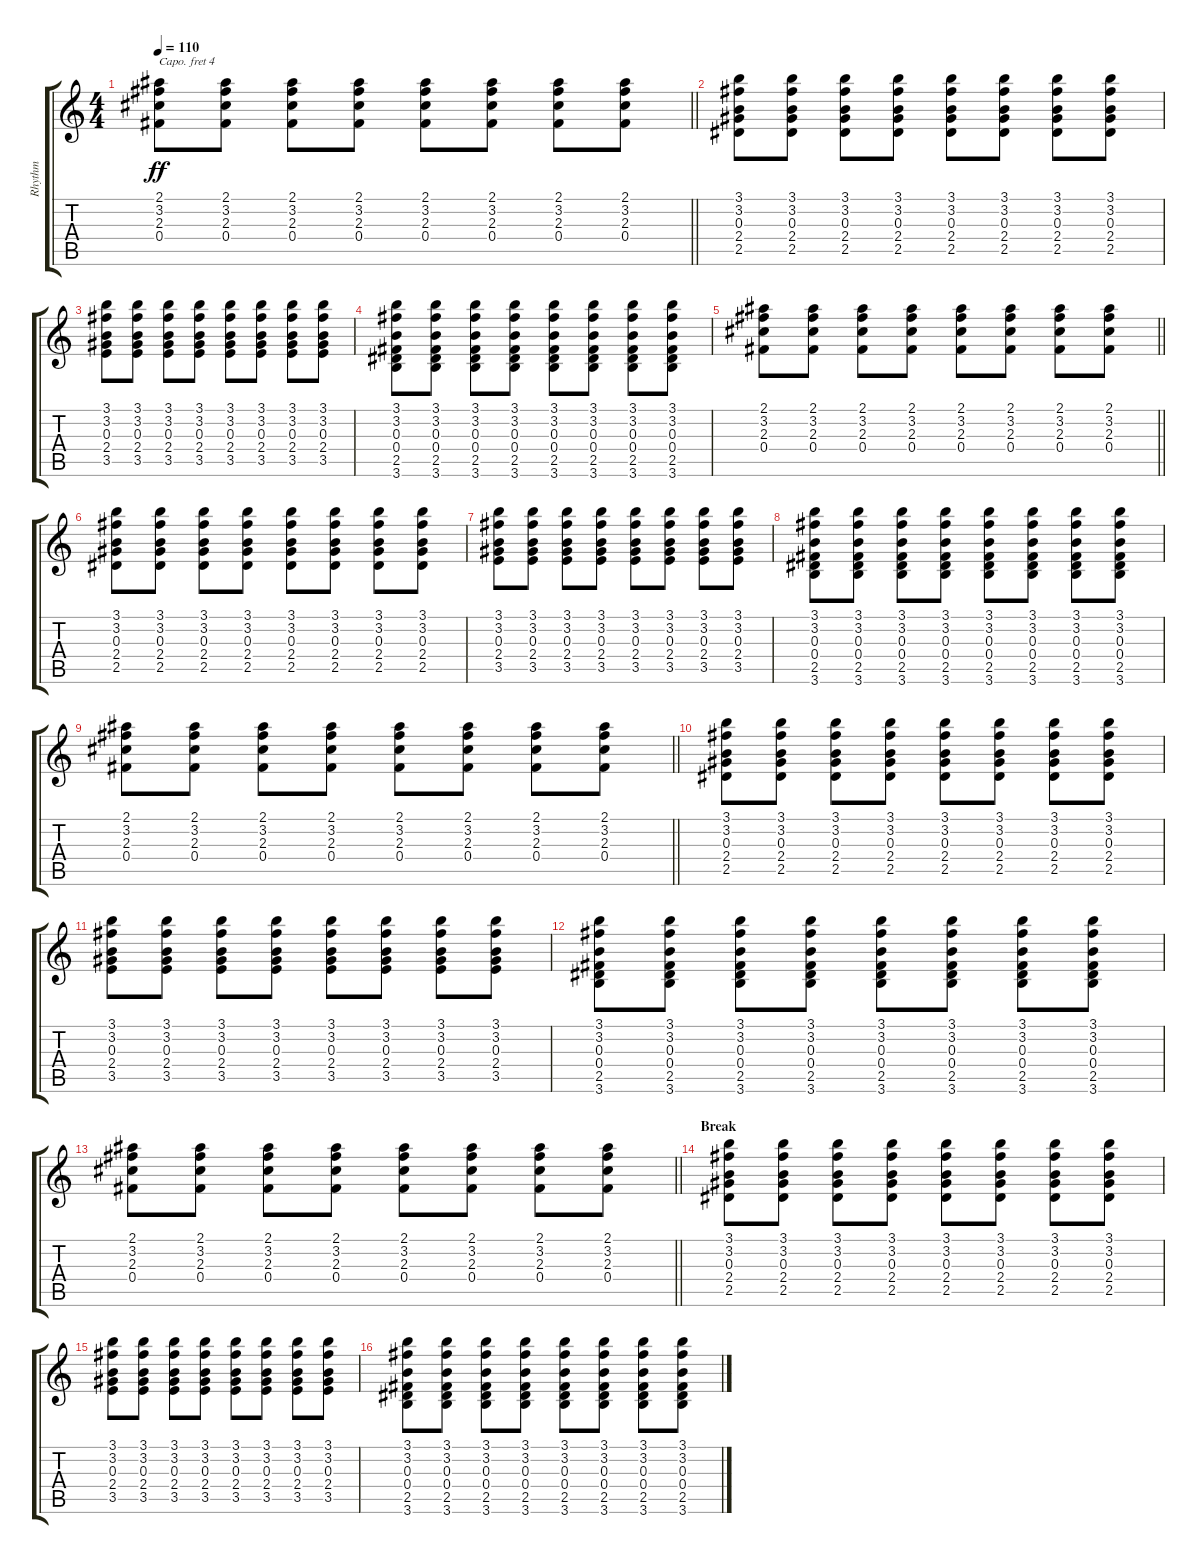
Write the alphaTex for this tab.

\track ("Rhythm" "Rhythm") {instrument acousticguitarsteel}
\staff {score tabs}
\capo 4
\tuning (E4 B3 G3 D3 A2 E2) {hide}
\ts (4 4)
\tempo 110
\clef g2
\barLineRight lightlight
\ks c
(2.1 3.2 2.3 0.4).8{dy ff} (2.1 3.2 2.3 0.4).8 (2.1 3.2 2.3 0.4).8 (2.1 3.2 2.3 0.4).8 (2.1 3.2 2.3 0.4).8 (2.1 3.2 2.3 0.4).8 (2.1 3.2 2.3 0.4).8 (2.1 3.2 2.3 0.4).8 |
(3.1 3.2 0.3 2.4 2.5).8 (3.1 3.2 0.3 2.4 2.5).8 (3.1 3.2 0.3 2.4 2.5).8 (3.1 3.2 0.3 2.4 2.5).8 (3.1 3.2 0.3 2.4 2.5).8 (3.1 3.2 0.3 2.4 2.5).8 (3.1 3.2 0.3 2.4 2.5).8 (3.1 3.2 0.3 2.4 2.5).8 |
(3.1 3.2 0.3 2.4 3.5).8 (3.1 3.2 0.3 2.4 3.5).8 (3.1 3.2 0.3 2.4 3.5).8 (3.1 3.2 0.3 2.4 3.5).8 (3.1 3.2 0.3 2.4 3.5).8 (3.1 3.2 0.3 2.4 3.5).8 (3.1 3.2 0.3 2.4 3.5).8 (3.1 3.2 0.3 2.4 3.5).8 |
(3.1 3.2 0.3 0.4 2.5 3.6).8 (3.1 3.2 0.3 0.4 2.5 3.6).8 (3.1 3.2 0.3 0.4 2.5 3.6).8 (3.1 3.2 0.3 0.4 2.5 3.6).8 (3.1 3.2 0.3 0.4 2.5 3.6).8 (3.1 3.2 0.3 0.4 2.5 3.6).8 (3.1 3.2 0.3 0.4 2.5 3.6).8 (3.1 3.2 0.3 0.4 2.5 3.6).8 |
\barLineRight lightlight
(2.1 3.2 2.3 0.4).8 (2.1 3.2 2.3 0.4).8 (2.1 3.2 2.3 0.4).8 (2.1 3.2 2.3 0.4).8 (2.1 3.2 2.3 0.4).8 (2.1 3.2 2.3 0.4).8 (2.1 3.2 2.3 0.4).8 (2.1 3.2 2.3 0.4).8 |
(3.1 3.2 0.3 2.4 2.5).8 (3.1 3.2 0.3 2.4 2.5).8 (3.1 3.2 0.3 2.4 2.5).8 (3.1 3.2 0.3 2.4 2.5).8 (3.1 3.2 0.3 2.4 2.5).8 (3.1 3.2 0.3 2.4 2.5).8 (3.1 3.2 0.3 2.4 2.5).8 (3.1 3.2 0.3 2.4 2.5).8 |
(3.1 3.2 0.3 2.4 3.5).8 (3.1 3.2 0.3 2.4 3.5).8 (3.1 3.2 0.3 2.4 3.5).8 (3.1 3.2 0.3 2.4 3.5).8 (3.1 3.2 0.3 2.4 3.5).8 (3.1 3.2 0.3 2.4 3.5).8 (3.1 3.2 0.3 2.4 3.5).8 (3.1 3.2 0.3 2.4 3.5).8 |
(3.1 3.2 0.3 0.4 2.5 3.6).8 (3.1 3.2 0.3 0.4 2.5 3.6).8 (3.1 3.2 0.3 0.4 2.5 3.6).8 (3.1 3.2 0.3 0.4 2.5 3.6).8 (3.1 3.2 0.3 0.4 2.5 3.6).8 (3.1 3.2 0.3 0.4 2.5 3.6).8 (3.1 3.2 0.3 0.4 2.5 3.6).8 (3.1 3.2 0.3 0.4 2.5 3.6).8 |
\barLineRight lightlight
(2.1 3.2 2.3 0.4).8 (2.1 3.2 2.3 0.4).8 (2.1 3.2 2.3 0.4).8 (2.1 3.2 2.3 0.4).8 (2.1 3.2 2.3 0.4).8 (2.1 3.2 2.3 0.4).8 (2.1 3.2 2.3 0.4).8 (2.1 3.2 2.3 0.4).8 |
(3.1 3.2 0.3 2.4 2.5).8 (3.1 3.2 0.3 2.4 2.5).8 (3.1 3.2 0.3 2.4 2.5).8 (3.1 3.2 0.3 2.4 2.5).8 (3.1 3.2 0.3 2.4 2.5).8 (3.1 3.2 0.3 2.4 2.5).8 (3.1 3.2 0.3 2.4 2.5).8 (3.1 3.2 0.3 2.4 2.5).8 |
(3.1 3.2 0.3 2.4 3.5).8 (3.1 3.2 0.3 2.4 3.5).8 (3.1 3.2 0.3 2.4 3.5).8 (3.1 3.2 0.3 2.4 3.5).8 (3.1 3.2 0.3 2.4 3.5).8 (3.1 3.2 0.3 2.4 3.5).8 (3.1 3.2 0.3 2.4 3.5).8 (3.1 3.2 0.3 2.4 3.5).8 |
(3.1 3.2 0.3 0.4 2.5 3.6).8 (3.1 3.2 0.3 0.4 2.5 3.6).8 (3.1 3.2 0.3 0.4 2.5 3.6).8 (3.1 3.2 0.3 0.4 2.5 3.6).8 (3.1 3.2 0.3 0.4 2.5 3.6).8 (3.1 3.2 0.3 0.4 2.5 3.6).8 (3.1 3.2 0.3 0.4 2.5 3.6).8 (3.1 3.2 0.3 0.4 2.5 3.6).8 |
\barLineRight lightlight
(2.1 3.2 2.3 0.4).8 (2.1 3.2 2.3 0.4).8 (2.1 3.2 2.3 0.4).8 (2.1 3.2 2.3 0.4).8 (2.1 3.2 2.3 0.4).8 (2.1 3.2 2.3 0.4).8 (2.1 3.2 2.3 0.4).8 (2.1 3.2 2.3 0.4).8 |
\section ("" "Break")
(3.1 3.2 0.3 2.4 2.5).8 (3.1 3.2 0.3 2.4 2.5).8 (3.1 3.2 0.3 2.4 2.5).8 (3.1 3.2 0.3 2.4 2.5).8 (3.1 3.2 0.3 2.4 2.5).8 (3.1 3.2 0.3 2.4 2.5).8 (3.1 3.2 0.3 2.4 2.5).8 (3.1 3.2 0.3 2.4 2.5).8 |
(3.1 3.2 0.3 2.4 3.5).8 (3.1 3.2 0.3 2.4 3.5).8 (3.1 3.2 0.3 2.4 3.5).8 (3.1 3.2 0.3 2.4 3.5).8 (3.1 3.2 0.3 2.4 3.5).8 (3.1 3.2 0.3 2.4 3.5).8 (3.1 3.2 0.3 2.4 3.5).8 (3.1 3.2 0.3 2.4 3.5).8 |
(3.1 3.2 0.3 0.4 2.5 3.6).8 (3.1 3.2 0.3 0.4 2.5 3.6).8 (3.1 3.2 0.3 0.4 2.5 3.6).8 (3.1 3.2 0.3 0.4 2.5 3.6).8 (3.1 3.2 0.3 0.4 2.5 3.6).8 (3.1 3.2 0.3 0.4 2.5 3.6).8 (3.1 3.2 0.3 0.4 2.5 3.6).8 (3.1 3.2 0.3 0.4 2.5 3.6).8
